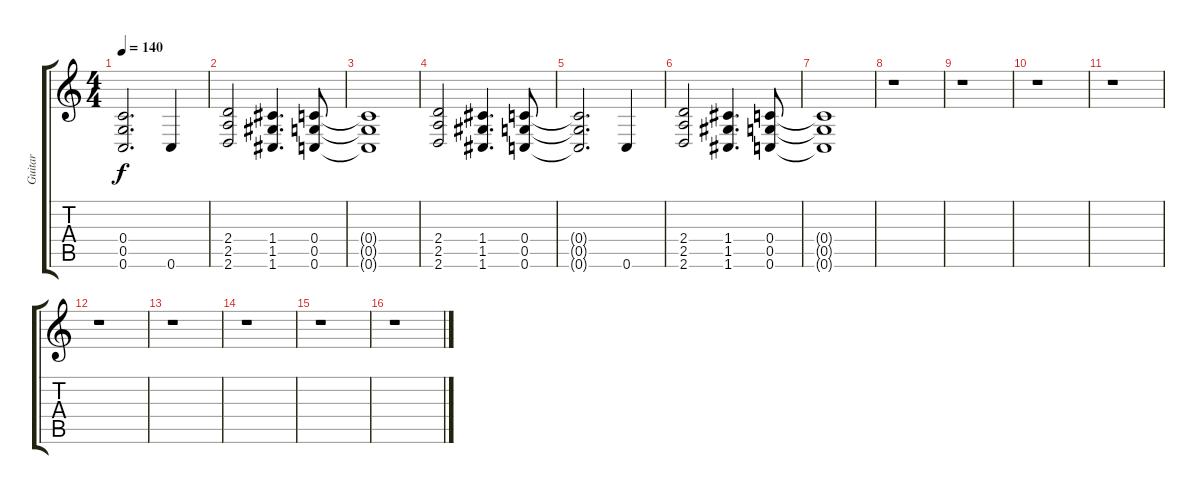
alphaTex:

\track ("Guitar" "Guitar") {instrument distortionguitar}
\staff {score tabs}
\tuning (D4 A3 F3 C3 G2 C2) {hide}
\ts (4 4)
\tempo 140
\clef g2
\ks c
(0.4{t} 0.5{t} 0.6{t}).2{d dy f} 0.6.4 |
(2.4 2.5 2.6).2 (1.4 1.5 1.6).4{d} (0.4 0.5 0.6).8 |
(0.4{t} 0.5{t} 0.6{t}).1 |
(2.4 2.5 2.6).2 (1.4 1.5 1.6).4{d} (0.4 0.5 0.6).8 |
(0.4{t} 0.5{t} 0.6{t}).2{d} 0.6.4 |
(2.4 2.5 2.6).2 (1.4 1.5 1.6).4{d} (0.4 0.5 0.6).8 |
(0.4{t} 0.5{t} 0.6{t}).1 |
r.1 |
r.1 |
r.1 |
r.1 |
r.1 |
r.1 |
r.1 |
r.1 |
r.1
